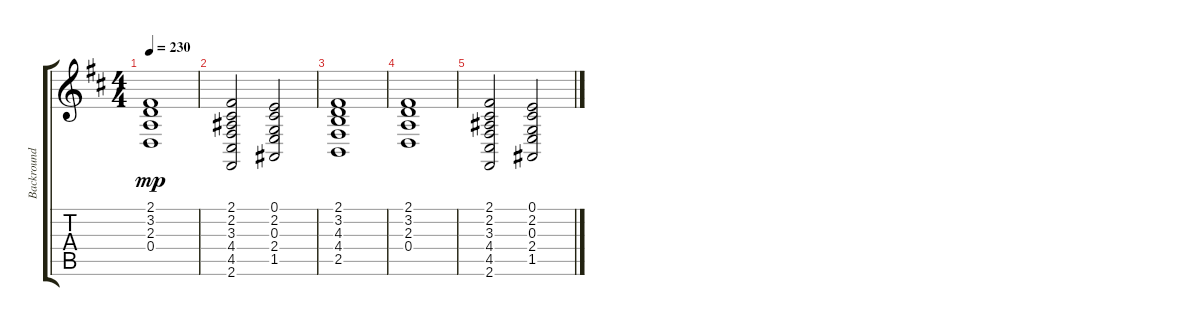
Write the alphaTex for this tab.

\track ("Backround Guitar" "Backround ") {instrument rockorgan}
\staff {score tabs}
\tuning (E4 B3 G3 D3 A2 E2) {hide}
\ts (4 4)
\tempo 230
\clef g2
\ks d
(2.1 3.2 2.3 0.4).1{dy mp} |
(2.1 2.2 3.3 4.4 4.5 2.6).2 (0.1 2.2 0.3 2.4 1.5).2 |
(2.1 3.2 4.3 4.4 2.5).1 |
(2.1 3.2 2.3 0.4).1 |
(2.1 2.2 3.3 4.4 4.5 2.6).2 (0.1 2.2 0.3 2.4 1.5).2
